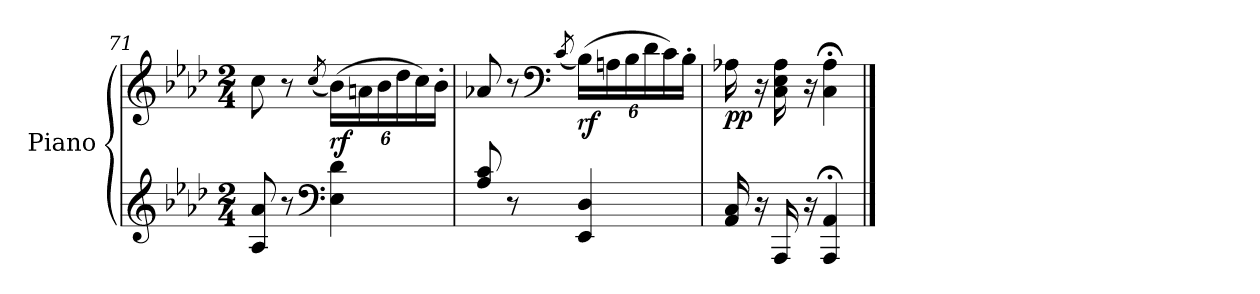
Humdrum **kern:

**kern	**kern	**dynam
*part1	*part1	*part1
*staff2	*staff1	*staff1/2
*I"Piano	*	*
*I'Pno	*	*
!!LO:LB:g=z
*clefG2	*clefG2	*
*k[b-e-a-d-]	*k[b-e-a-d-]	*
*M2/4	*M2/4	*
=71	=71	=71
8A-/ 8a-/	8cc\	.
8r	8r	.
*clefF4	*	*
.	(<8qcc/	.
*	*Xbrackettup	*
!	!	!LO:DY:b
4E-\ 4d-\	(>24b-\LL)	rf
.	24an\	.
.	24b-\	.
.	24dd-\	.
.	24cc\)	.
.	24b-'\JJ	.
=72	=72	=72
8A-/ 8c/	8a-X/	.
8r	8r	.
*	*clefF4	*
.	(<8qc/	.
!	!	!LO:DY:b
4EE-/ 4D-/	(>24B-\LL)	rf
.	24An\	.
.	24B-\	.
.	24d-\	.
.	24c\)	.
.	24B-'\JJ	.
=73	=73	=73
!	!	!LO:DY:b
16AA-/ 16C/	16A-X\	pp
16r	16r	.
16AAA-/	16C\ 16E-\ 16A-\	.
16r	16r	.
4AAA-/; 4AA-/;	4C\;< 4A-\;<	.
==	==	==
*-	*-	*-
